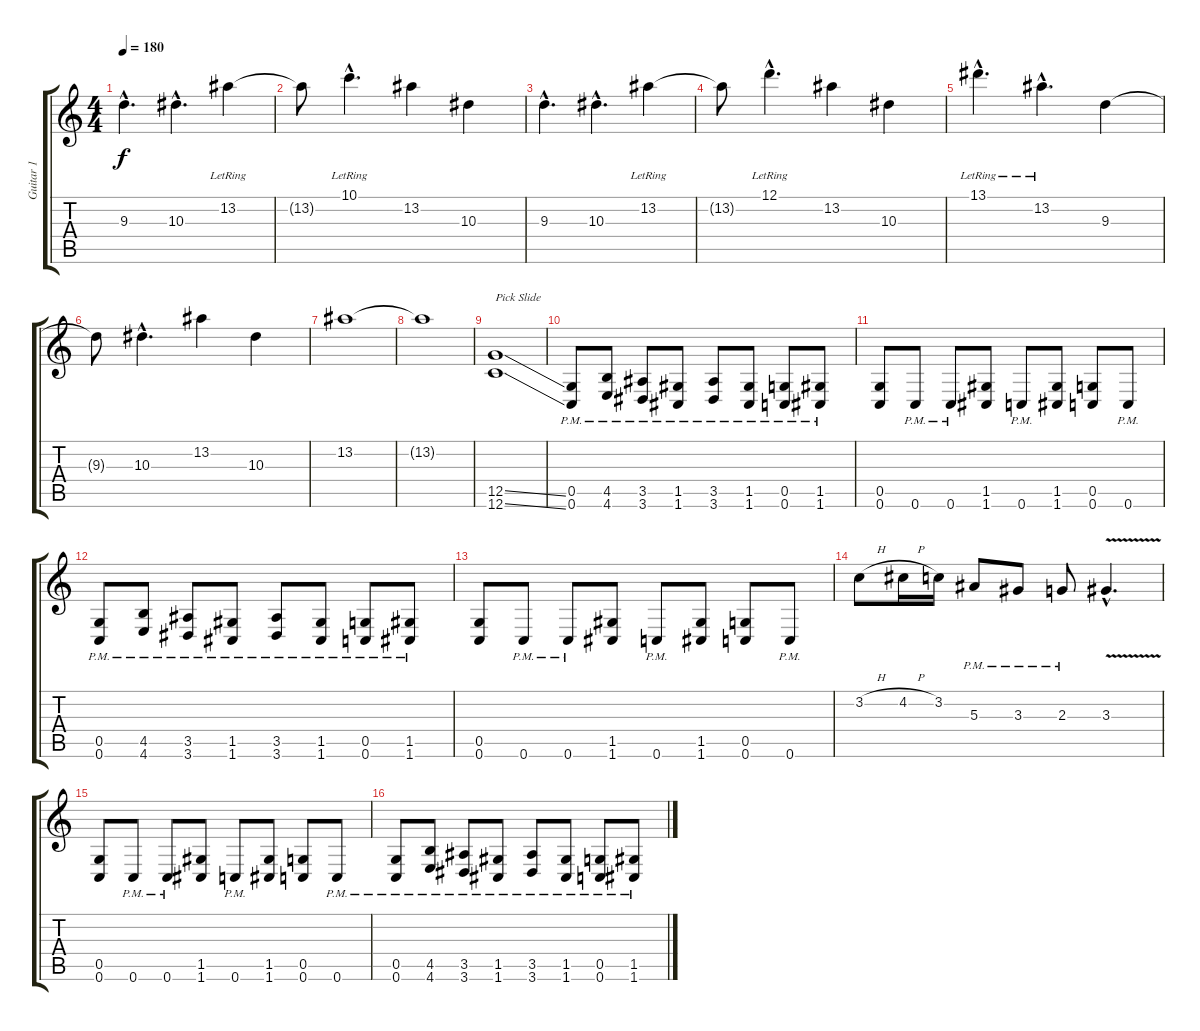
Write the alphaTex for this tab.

\track ("Guitar 1" "Guitar 1") {instrument distortionguitar}
\staff {score tabs}
\tuning (D4 A3 F3 C3 G2 C2) {hide}
\ts (4 4)
\tempo 180
\clef g2
\ks c
9.3{hac}.4{d dy f} 10.3{hac}.4{d} 13.2{lr}.4 |
13.2{t}.8 10.1{hac lr}.4{d} 13.2.4 10.3.4 |
9.3{hac}.4{d} 10.3{hac}.4{d} 13.2{lr}.4 |
13.2{t}.8 12.1{hac lr}.4{d} 13.2.4 10.3.4 |
13.1{hac lr}.4{d} 13.2{hac lr}.4{d} 9.3.4 |
9.3{t}.8 10.3{hac}.4{d} 13.2.4 10.3.4 |
13.2.1 |
13.2{t}.1 |
(12.5{ss} 12.6{ss}).1{txt "Pick Slide"} |
(0.5{pm} 0.6{pm}).8 (4.5{pm} 4.6{pm}).8 (3.5{pm} 3.6{pm}).8 (1.5{pm} 1.6{pm}).8 (3.5{pm} 3.6{pm}).8 (1.5{pm} 1.6{pm}).8 (0.5{pm} 0.6{pm}).8 (1.5{pm} 1.6{pm}).8 |
(0.5 0.6).8 0.6{pm}.8 0.6{pm}.8 (1.5 1.6).8 0.6{pm}.8 (1.5 1.6).8 (0.5 0.6).8 0.6{pm}.8 |
(0.5{pm} 0.6{pm}).8 (4.5{pm} 4.6{pm}).8 (3.5{pm} 3.6{pm}).8 (1.5{pm} 1.6{pm}).8 (3.5{pm} 3.6{pm}).8 (1.5{pm} 1.6{pm}).8 (0.5{pm} 0.6{pm}).8 (1.5{pm} 1.6{pm}).8 |
(0.5 0.6).8 0.6{pm}.8 0.6{pm}.8 (1.5 1.6).8 0.6{pm}.8 (1.5 1.6).8 (0.5 0.6).8 0.6{pm}.8 |
3.2{h}.8 4.2{h}.16 3.2.16 5.3{pm}.8 3.3{pm}.8 2.3{pm}.8 3.3{v hac}.4{d} |
(0.5 0.6).8 0.6{pm}.8 0.6{pm}.8 (1.5 1.6).8 0.6{pm}.8 (1.5 1.6).8 (0.5 0.6).8 0.6{pm}.8 |
(0.5{pm} 0.6{pm}).8 (4.5{pm} 4.6{pm}).8 (3.5{pm} 3.6{pm}).8 (1.5{pm} 1.6{pm}).8 (3.5{pm} 3.6{pm}).8 (1.5{pm} 1.6{pm}).8 (0.5{pm} 0.6{pm}).8 (1.5{pm} 1.6{pm}).8
